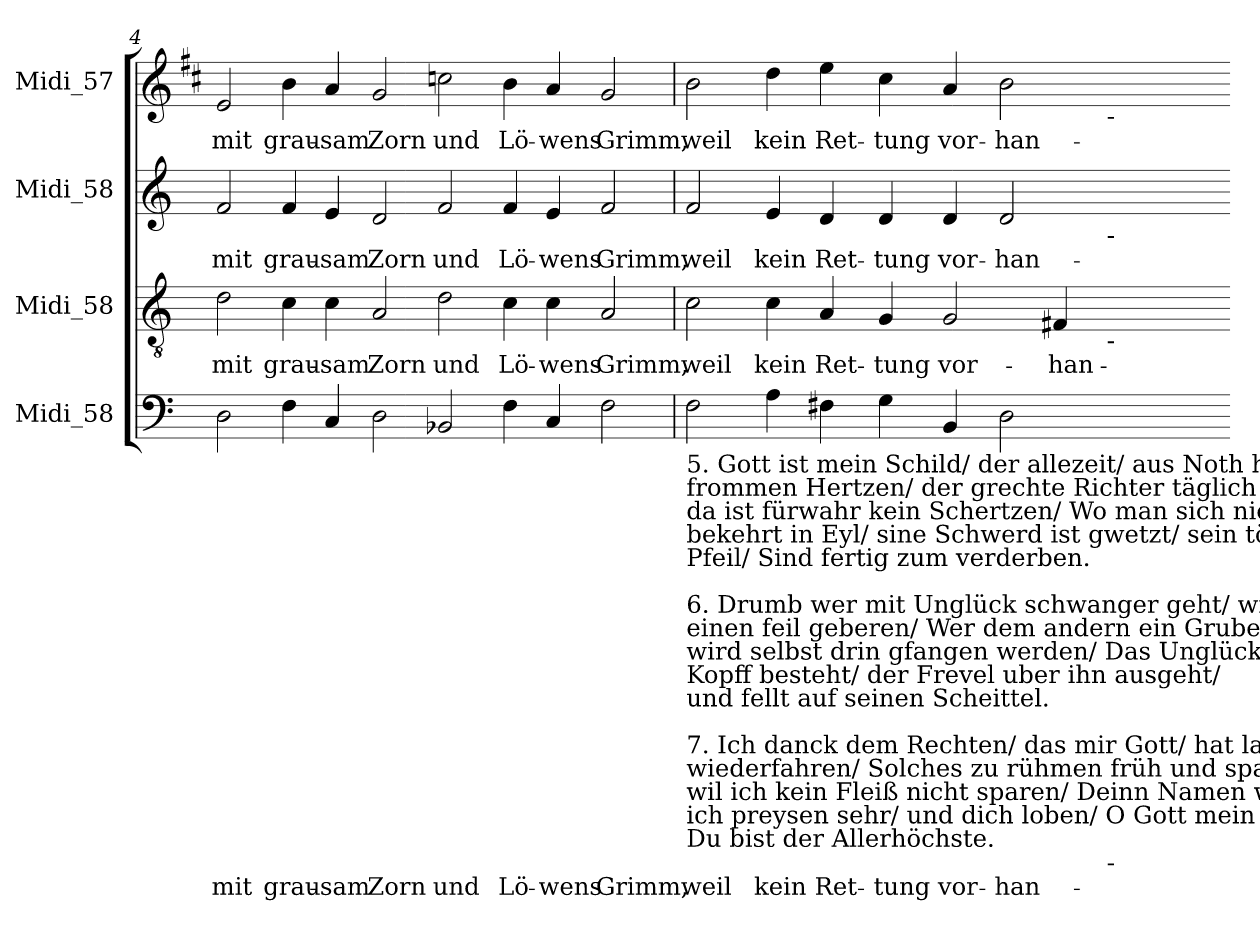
**kern	**text	**kern	**text	**kern	**text	**kern	**text
*part4	*part4	*part3	*part3	*part2	*part2	*part1	*part1
*staff4	*staff4	*staff3	*staff3	*staff2	*staff2	*staff1	*staff1
*I"Midi_58	*	*I"Midi_58	*	*I"Midi_58	*	*I"Midi_57	*
*clefF4	*	*clefGv2	*	*clefG2	*	*clefG2	*
*	*	*	*	*	*	*ITrd1c2	*
*k[]	*	*k[]	*	*k[]	*	*k[]	*
*C:	*	*C:	*	*C:	*	*C:	*
=4	=4	=4	=4	=4	=4	=4	=4
!	!LO:LY:b	!	!LO:LY:b	!	!LO:LY:b	!	!LO:LY:b
2D	mit	2d	mit	2f	mit	2d	mit
!	!LO:LY:b	!	!LO:LY:b	!	!LO:LY:b	!	!LO:LY:b
4F	grau-	4c	grau-	4f	grau-	4a	grau-
!	!LO:LY:b	!	!LO:LY:b	!	!LO:LY:b	!	!LO:LY:b
4C	-sam	4c	-sam	4e	-sam	4g	-sam
!	!LO:LY:b	!	!LO:LY:b	!	!LO:LY:b	!	!LO:LY:b
2D	Zorn	2A	Zorn	2d	Zorn	2f	Zorn
!	!LO:LY:b	!	!LO:LY:b	!	!LO:LY:b	!	!LO:LY:b
2BB-X	und	2d	und	2f	und	2b-X	und
!	!LO:LY:b	!	!LO:LY:b	!	!LO:LY:b	!	!LO:LY:b
4F	Lö-	4c	Lö-	4f	Lö-	4a	Lö-
!	!LO:LY:b	!	!LO:LY:b	!	!LO:LY:b	!	!LO:LY:b
4C	-wens	4c	-wens	4e	-wens	4g	-wens
!	!LO:LY:b	!	!LO:LY:b	!	!LO:LY:b	!	!LO:LY:b
2F	Grimm,	2A	Grimm,	2f	Grimm,	2f	Grimm,
=5	=5	=5	=5	=5	=5	=5	=5
!LO:TX:b:t=5. Gott ist mein Schild/ der allezeit/ aus Noth hilfft\nfrommen Hertzen/ der grechte Richter täglich dräwt,\nda ist fürwahr kein Schertzen/ Wo man sich nicht\nbekehrt in Eyl/ sine Schwerd ist gwetzt/ sein tödlich\nPfeil/ Sind fertig zum verderben.\n\n6. Drumb wer mit Unglück schwanger geht/ wird\neinen feil geberen/ Wer dem andern ein Grube grebt/\nwird selbst drin gfangen werden/ Das Unglück seinen\nKopff besteht/ der Frevel uber ihn ausgeht/\nund fellt auf seinen Scheittel.\n\n7. Ich danck dem Rechten/ das mir Gott/ hat lassen\nwiederfahren/ Solches zu rühmen früh und spat/\nwil ich kein Fleiß nicht sparen/ Deinn Namen wil\nich preysen sehr/ und dich loben/ O Gott mein HErr/\nDu bist der Allerhöchste.	!	!	!	!	!	!	!
!	!LO:LY:b	!	!LO:LY:b	!	!LO:LY:b	!	!LO:LY:b
2F	weil	2c	weil	2f	weil	2a	weil
!	!LO:LY:b	!	!LO:LY:b	!	!LO:LY:b	!	!LO:LY:b
4A	kein	4c	kein	4e	kein	4cc	kein
!	!LO:LY:b	!	!LO:LY:b	!	!LO:LY:b	!	!LO:LY:b
4F#X	Ret-	4A	Ret-	4d	Ret-	4dd	Ret-
!	!LO:LY:b	!	!LO:LY:b	!	!LO:LY:b	!	!LO:LY:b
4G	-tung	4G	-tung	4d	-tung	4b	-tung
!	!LO:LY:b	!	!LO:LY:b	!	!LO:LY:b	!	!LO:LY:b
4BB	vor-	2G	vor-	4d	vor-	4g	vor-
!	!LO:LY:b	!	!	!	!LO:LY:b	!	!LO:LY:b
2D	-han-	.	.	2d	-han-	2a	-han-
!	!	!	!LO:LY:b	!	!	!	!
.	.	4F#X	-han-	.	.	.	.
!	!	!	!	!	!	!LO:TX:b:t=-	!
!	!	!	!	!LO:TX:b:t=-	!	!	!
!	!	!LO:TX:b:t=-	!	!	!	!	!
!LO:TX:b:t=-	!	!	!	!	!	!	!
!	!LO:LY:b	!	!LO:LY:b	!	!LO:LY:b	!	!LO:LY:b
1GGyy	-den.	1Gyy	-den.	1dyy	-den.	1gyy	-den.
=-	=-	=-	=-	=-	=-	=-	=-
*-	*-	*-	*-	*-	*-	*-	*-
